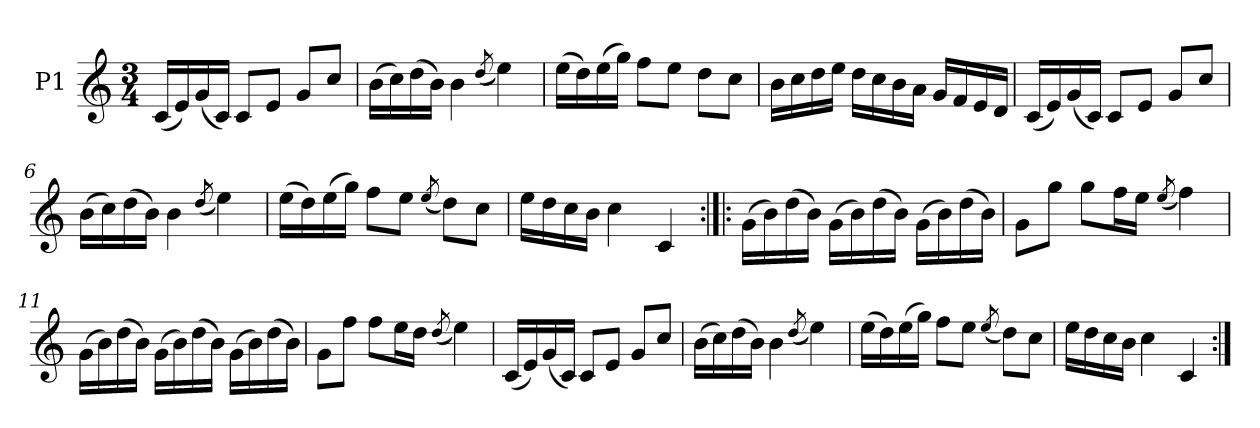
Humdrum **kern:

**kern
*part1
*staff1
*I"P1
!!LO:PB:g=z
*clefG2
*k[]
*C:
*M3/4
=1
(16ci/LL
16ei/)
(16gi/
16ci/JJ)
8ci/L
8ei/J
8gi/L
8cci/J
=2
(16bi\LL
16cci\)
(16ddi\
16bi\JJ)
4bi\
(8qddi/
4eei\)
=3
(16eei\LL
16ddi\)
(16eei\
16ggi\JJ)
8ffi\L
8eei\J
8ddi\L
8cci\J
=4
16bi\LL
16cci\
16ddi\
16eei\JJ
16ddi\LL
16cci\
16bi\
16ai\JJ
16gi/LL
16fi/
16ei/
16di/JJ
!!LO:LB:g=z
=5
(16ci/LL
16ei/)
(16gi/
16ci/JJ)
8ci/L
8ei/J
8gi/L
8cci/J
=6
(16bi\LL
16cci\)
(16ddi\
16bi\JJ)
4bi\
(8qddi/
4eei\)
=7
(16eei\LL
16ddi\)
(16eei\
16ggi\JJ)
8ffi\L
8eei\J
(8qeei/
8ddi\L)
8cci\J
=8
16eei\LL
16ddi\
16cci\
16bi\JJ
4cci\
4ci/
!!LO:LB:g=z
=9:|!|:
(16gi\LL
16bi\)
(16ddi\
16bi\JJ)
(16gi\LL
16bi\)
(16ddi\
16bi\JJ)
(16gi\LL
16bi\)
(16ddi\
16bi\JJ)
=10
8gi\L
8ggi\J
8ggi\L
16ffi\L
16eei\JJ
(8qeei/
4ffi\)
=11
(16gi\LL
16bi\)
(16ddi\
16bi\JJ)
(16gi\LL
16bi\)
(16ddi\
16bi\JJ)
(16gi\LL
16bi\)
(16ddi\
16bi\JJ)
=12
8gi\L
8ffi\J
8ffi\L
16eei\L
16ddi\JJ
(8qddi/
4eei\)
!!LO:LB:g=z
=13
(16ci/LL
16ei/)
(16gi/
16ci/JJ)
8ci/L
8ei/J
8gi/L
8cci/J
=14
(16bi\LL
16cci\)
(16ddi\
16bi\JJ)
4bi\
(8qddi/
4eei\)
=15
(16eei\LL
16ddi\)
(16eei\
16ggi\JJ)
8ffi\L
8eei\J
(8qeei/
8ddi\L)
8cci\J
=16
16eei\LL
16ddi\
16cci\
16bi\JJ
4cci\
4ci/
=:|!
*-
